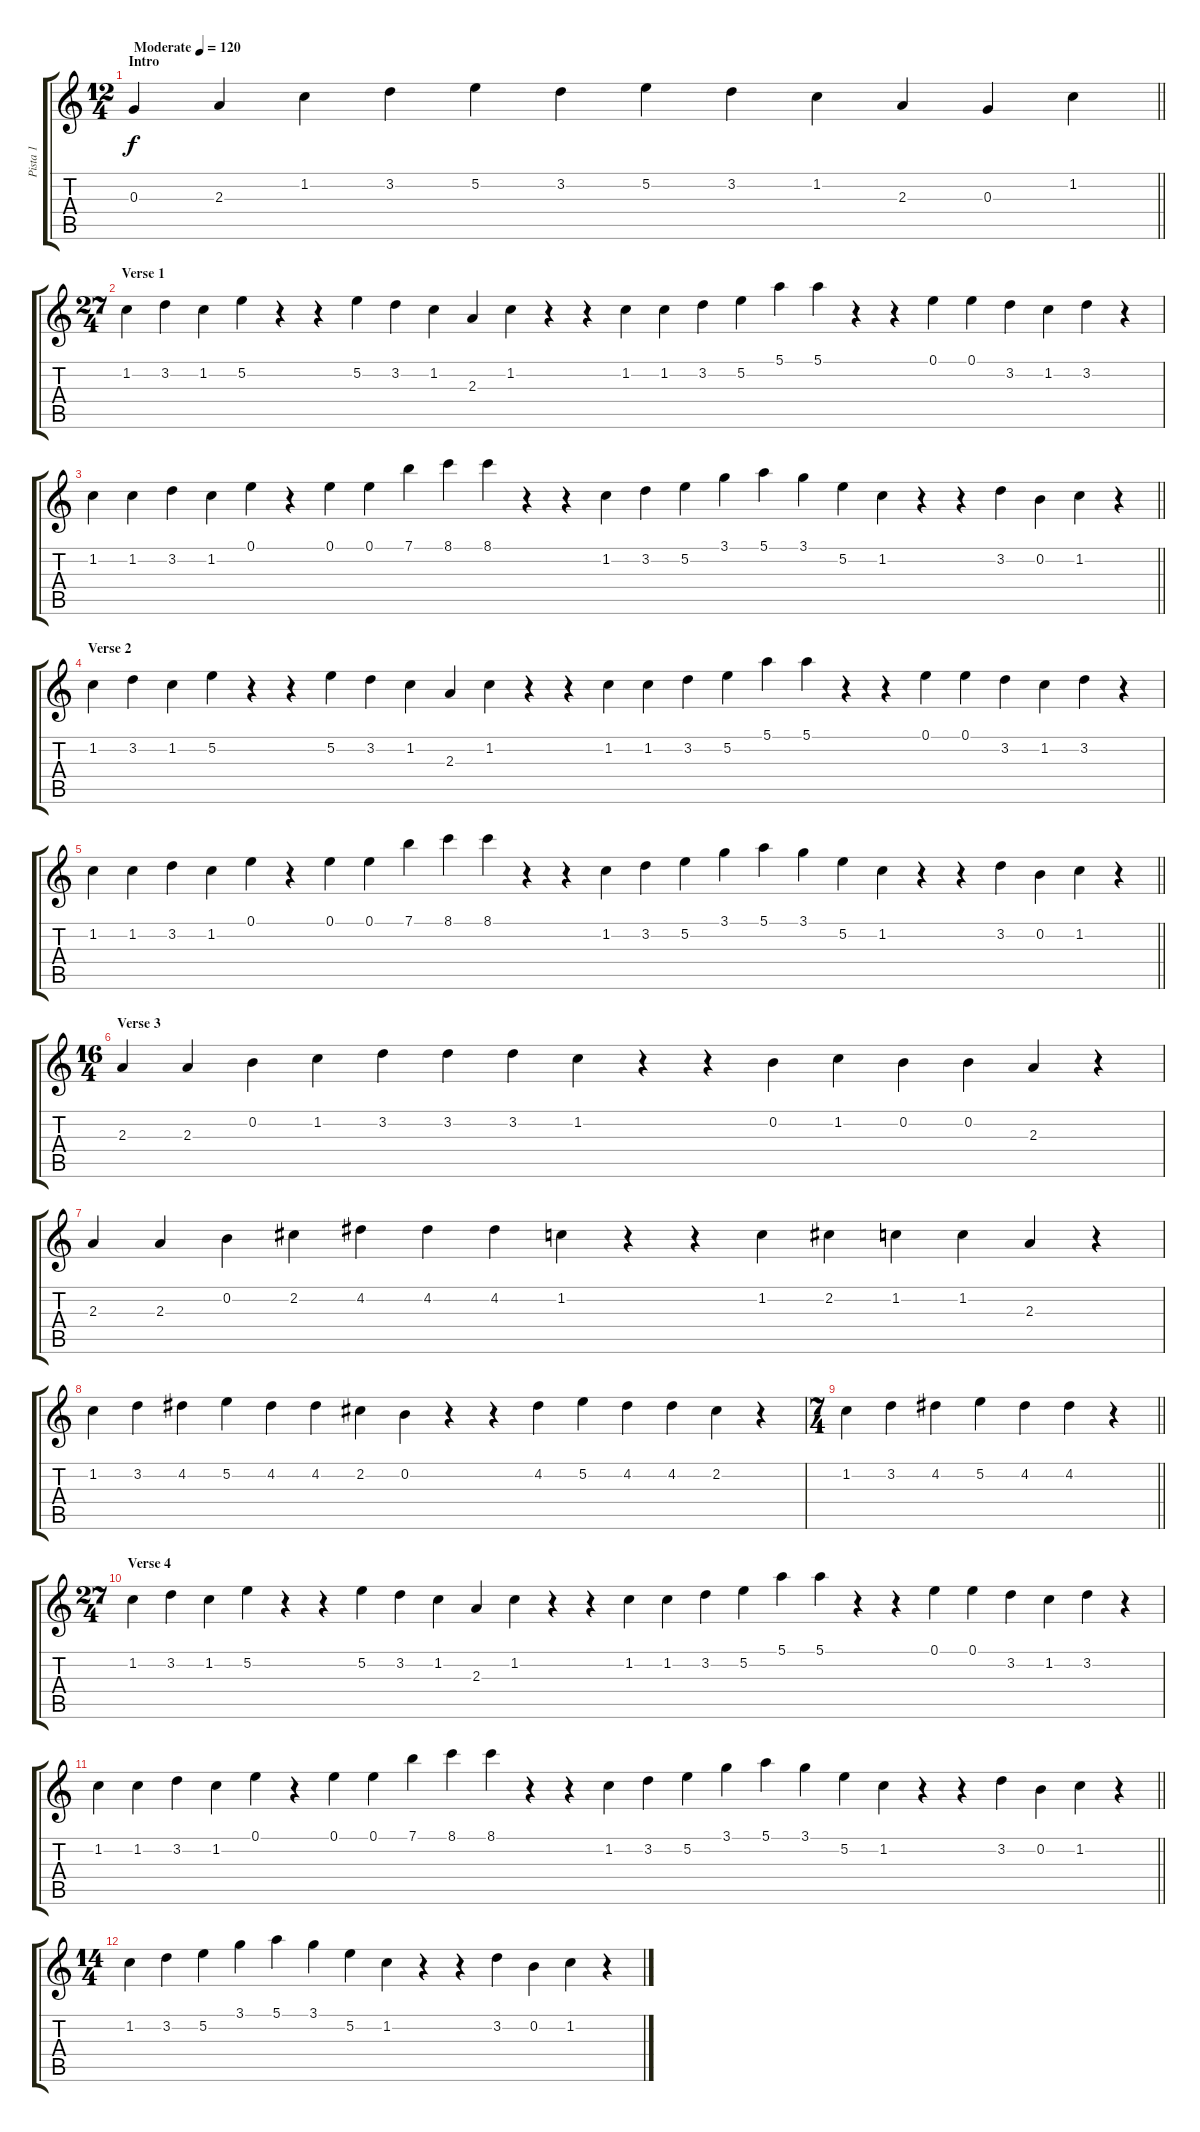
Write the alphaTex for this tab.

\track ("Pista 1" "Pista 1") {instrument acousticguitarnylon}
\staff {score tabs}
\tuning (E4 B3 G3 D3 A2 E2) {hide}
\ts (12 4)
\section ("" "Intro")
\tempo (120 "Moderate")
\clef g2
\barLineRight lightlight
\ks c
0.3.4{dy f instrument acousticguitarnylon} 2.3.4 1.2.4 3.2.4 5.2.4 3.2.4 5.2.4 3.2.4 1.2.4 2.3.4 0.3.4 1.2.4 |
\ts (27 4)
\section ("" "Verse 1")
1.2.4 3.2.4 1.2.4 5.2.4 r.4 r.4 5.2.4 3.2.4 1.2.4 2.3.4 1.2.4 r.4 r.4 1.2.4 1.2.4 3.2.4 5.2.4 5.1.4 5.1.4 r.4 r.4 0.1.4 0.1.4 3.2.4 1.2.4 3.2.4 r.4 |
\barLineRight lightlight
1.2.4 1.2.4 3.2.4 1.2.4 0.1.4 r.4 0.1.4 0.1.4 7.1.4 8.1.4 8.1.4 r.4 r.4 1.2.4 3.2.4 5.2.4 3.1.4 5.1.4 3.1.4 5.2.4 1.2.4 r.4 r.4 3.2.4 0.2.4 1.2.4 r.4 |
\section ("" "Verse 2")
1.2.4 3.2.4 1.2.4 5.2.4 r.4 r.4 5.2.4 3.2.4 1.2.4 2.3.4 1.2.4 r.4 r.4 1.2.4 1.2.4 3.2.4 5.2.4 5.1.4 5.1.4 r.4 r.4 0.1.4 0.1.4 3.2.4 1.2.4 3.2.4 r.4 |
\barLineRight lightlight
1.2.4 1.2.4 3.2.4 1.2.4 0.1.4 r.4 0.1.4 0.1.4 7.1.4 8.1.4 8.1.4 r.4 r.4 1.2.4 3.2.4 5.2.4 3.1.4 5.1.4 3.1.4 5.2.4 1.2.4 r.4 r.4 3.2.4 0.2.4 1.2.4 r.4 |
\ts (16 4)
\section ("" "Verse 3")
2.3.4 2.3.4 0.2.4 1.2.4 3.2.4 3.2.4 3.2.4 1.2.4 r.4 r.4 0.2.4 1.2.4 0.2.4 0.2.4 2.3.4 r.4 |
2.3.4 2.3.4 0.2.4 2.2.4 4.2.4 4.2.4 4.2.4 1.2.4 r.4 r.4 1.2.4 2.2.4 1.2.4 1.2.4 2.3.4 r.4 |
1.2.4 3.2.4 4.2.4 5.2.4 4.2.4 4.2.4 2.2.4 0.2.4 r.4 r.4 4.2.4 5.2.4 4.2.4 4.2.4 2.2.4 r.4 |
\ts (7 4)
\barLineRight lightlight
1.2.4 3.2.4 4.2.4 5.2.4 4.2.4 4.2.4 r.4 |
\ts (27 4)
\section ("" "Verse 4")
1.2.4 3.2.4 1.2.4 5.2.4 r.4 r.4 5.2.4 3.2.4 1.2.4 2.3.4 1.2.4 r.4 r.4 1.2.4 1.2.4 3.2.4 5.2.4 5.1.4 5.1.4 r.4 r.4 0.1.4 0.1.4 3.2.4 1.2.4 3.2.4 r.4 |
\barLineRight lightlight
1.2.4 1.2.4 3.2.4 1.2.4 0.1.4 r.4 0.1.4 0.1.4 7.1.4 8.1.4 8.1.4 r.4 r.4 1.2.4 3.2.4 5.2.4 3.1.4 5.1.4 3.1.4 5.2.4 1.2.4 r.4 r.4 3.2.4 0.2.4 1.2.4 r.4 |
\ts (14 4)
1.2.4 3.2.4 5.2.4 3.1.4 5.1.4 3.1.4 5.2.4 1.2.4 r.4 r.4 3.2.4 0.2.4 1.2.4 r.4
